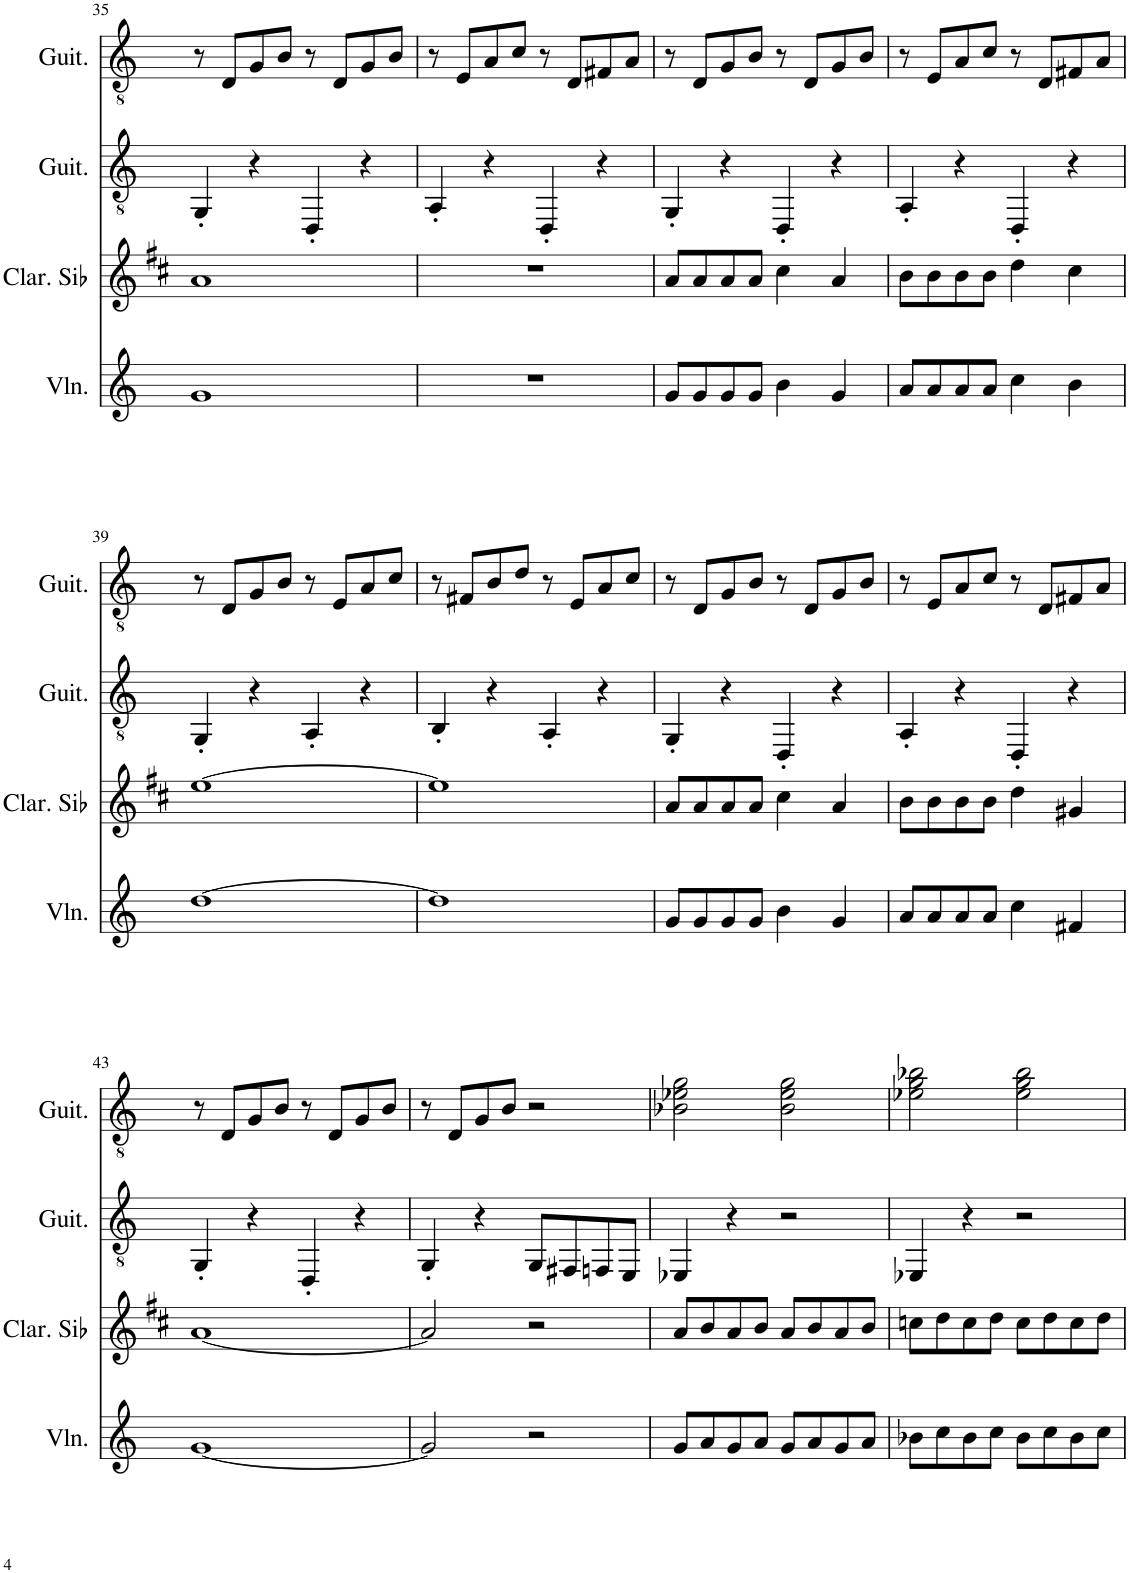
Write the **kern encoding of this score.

**kern	**kern	**kern	**kern
*part4	*part3	*part2	*part1
*staff4	*staff3	*staff2	*staff1
*I"Violon, Violin	*I"Clarinette en Sib	*I"Guitare à 7 cordes, Acoustic Guitar (nylon)	*I"Guitare classique, Acoustic Guitar (nylon)
*I'Vln.	*I'Clar. Sib	*I'Guit.	*I'Guit.
!!LO:PB:g=z
*clefG2	*clefG2	*clefGv2	*clefGv2
*	*Trd1c2	*	*
*k[]	*k[f#c#]	*k[]	*k[]
*M4/4	*M4/4	*M4/4	*M4/4
=35	=35	=35	=35
1g	1a	4GG'/	8r
.	.	.	8D/L
.	.	4r	8G/
.	.	.	8B/J
.	.	4DD'/	8r
.	.	.	8D/L
.	.	4r	8G/
.	.	.	8B/J
=36	=36	=36	=36
1r	1r	4AA'/	8r
.	.	.	8E/L
.	.	4r	8A/
.	.	.	8c/J
.	.	4DD'/	8r
.	.	.	8D/L
.	.	4r	8F#X/
.	.	.	8A/J
=37	=37	=37	=37
8g/L	8a/L	4GG'/	8r
8g/	8a/	.	8D/L
8g/	8a/	4r	8G/
8g/J	8a/J	.	8B/J
4b\	4cc#\	4DD'/	8r
.	.	.	8D/L
4g/	4a/	4r	8G/
.	.	.	8B/J
=38	=38	=38	=38
8a/L	8b\L	4AA'/	8r
8a/	8b\	.	8E/L
8a/	8b\	4r	8A/
8a/J	8b\J	.	8c/J
4cc\	4dd\	4DD'/	8r
.	.	.	8D/L
4b\	4cc#\	4r	8F#X/
.	.	.	8A/J
!!LO:LB:g=z
=39	=39	=39	=39
[1dd	[1ee	4GG'/	8r
.	.	.	8D/L
.	.	4r	8G/
.	.	.	8B/J
.	.	4AA'/	8r
.	.	.	8E/L
.	.	4r	8A/
.	.	.	8c/J
=40	=40	=40	=40
1dd]	1ee]	4BB'/	8r
.	.	.	8F#X/L
.	.	4r	8B/
.	.	.	8d/J
.	.	4AA'/	8r
.	.	.	8E/L
.	.	4r	8A/
.	.	.	8c/J
=41	=41	=41	=41
8g/L	8a/L	4GG'/	8r
8g/	8a/	.	8D/L
8g/	8a/	4r	8G/
8g/J	8a/J	.	8B/J
4b\	4cc#\	4DD'/	8r
.	.	.	8D/L
4g/	4a/	4r	8G/
.	.	.	8B/J
=42	=42	=42	=42
8a/L	8b\L	4AA'/	8r
8a/	8b\	.	8E/L
8a/	8b\	4r	8A/
8a/J	8b\J	.	8c/J
4cc\	4dd\	4DD'/	8r
.	.	.	8D/L
4f#X/	4g#X/	4r	8F#X/
.	.	.	8A/J
!!LO:LB:g=z
=43	=43	=43	=43
[1g	[1a	4GG'/	8r
.	.	.	8D/L
.	.	4r	8G/
.	.	.	8B/J
.	.	4DD'/	8r
.	.	.	8D/L
.	.	4r	8G/
.	.	.	8B/J
=44	=44	=44	=44
2g/]	2a/]	4GG'/	8r
.	.	.	8D/L
.	.	4r	8G/
.	.	.	8B/J
2r	2r	8GG/L	2r
.	.	8FF#X/	.
.	.	8FFn/	.
.	.	8EE/J	.
=45	=45	=45	=45
8g/L	8a/L	4EE-X/	2B-X\ 2e-X\ 2g\
8a/	8b/	.	.
8g/	8a/	4r	.
8a/J	8b/J	.	.
8g/L	8a/L	2r	2B-\ 2e-\ 2g\
8a/	8b/	.	.
8g/	8a/	.	.
8a/J	8b/J	.	.
=46	=46	=46	=46
8b-X\L	8ccn\L	4EE-X/	2e-X\ 2g\ 2b-X\
8cc\	8dd\	.	.
8b-\	8cc\	4r	.
8cc\J	8dd\J	.	.
8b-\L	8cc\L	2r	2e-\ 2g\ 2b-\
8cc\	8dd\	.	.
8b-\	8cc\	.	.
8cc\J	8dd\J	.	.
=	=	=	=
*-	*-	*-	*-
